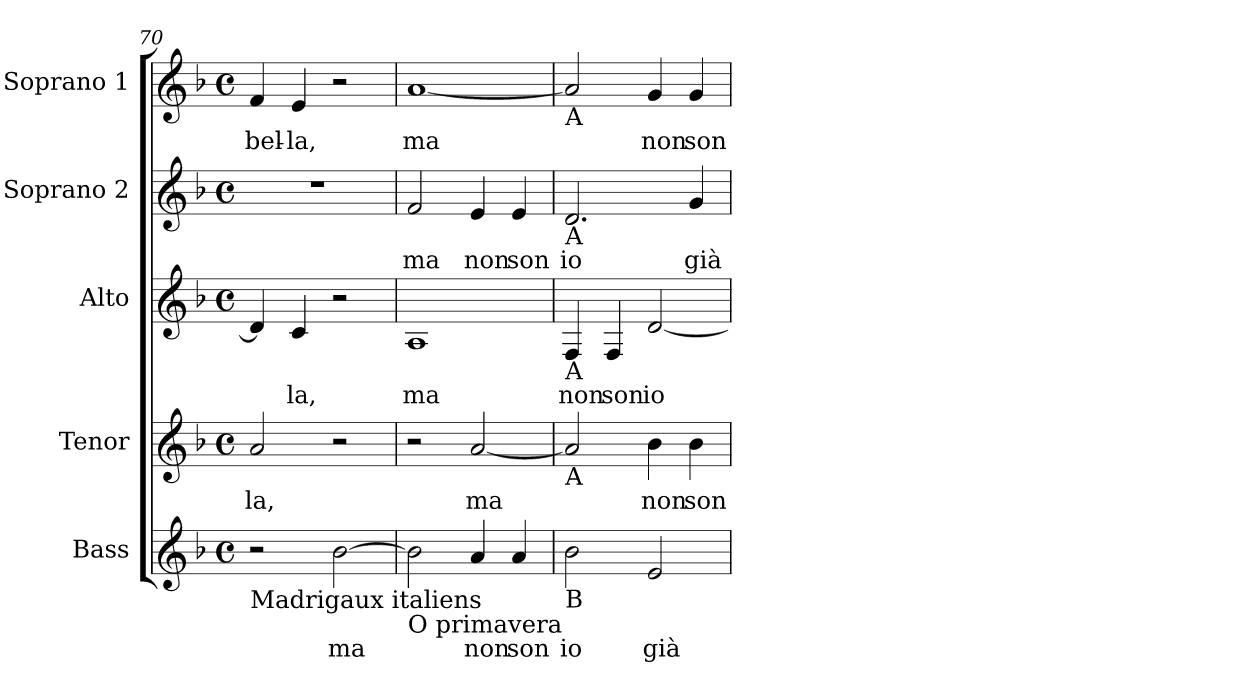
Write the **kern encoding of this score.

**kern	**text	**kern	**text	**kern	**text	**kern	**text	**kern	**text
*part5	*part5	*part4	*part4	*part3	*part3	*part2	*part2	*part1	*part1
*staff5	*staff5	*staff4	*staff4	*staff3	*staff3	*staff2	*staff2	*staff1	*staff1
*I"Bass	*	*I"Tenor	*	*I"Alto	*	*I"Soprano 2	*	*I"Soprano 1	*
*k[b-]	*	*k[b-]	*	*k[b-]	*	*k[b-]	*	*k[b-]	*
*F:	*	*F:	*	*F:	*	*F:	*	*F:	*
*M4/4	*	*M4/4	*	*M4/4	*	*M4/4	*	*M4/4	*
*met(c)	*	*met(c)	*	*met(c)	*	*met(c)	*	*met(c)	*
=70	=70	=70	=70	=70	=70	=70	=70	=70	=70
!LO:TX:b:t=Madrigaux italiens	!	!	!	!	!	!	!	!	!
!	!	!	!LO:LY:b:cj	!	!LO:LY:b:cj	!	!	!	!LO:LY:b:cj
2r	.	2a/	-la,	4d/]	--	1r	.	4f/	bel-
!	!	!	!	!	!LO:LY:b:cj	!	!	!	!LO:LY:b:cj
.	.	.	.	4c/	-la,	.	.	4e/	-la,
!	!LO:LY:b:cj	!	!	!	!	!	!	!	!
[>2b-\	ma	2r	.	2r	.	.	.	2r	.
=71	=71	=71	=71	=71	=71	=71	=71	=71	=71
!LO:TX:b:t=O primavera	!	!	!	!	!	!	!	!	!
!	!LO:LY:b:cj	!	!	!	!LO:LY:b:cj	!	!LO:LY:b:cj	!	!LO:LY:b:cj
2b-\]	.	2r	.	1A	ma	2f/	ma	[>1a	ma
!	!LO:LY:b:cj	!	!LO:LY:b:cj	!	!	!	!LO:LY:b:cj	!	!
4a/	non	[>2a/	ma	.	.	4e/	non	.	.
!	!LO:LY:b:cj	!	!	!	!	!	!LO:LY:b:cj	!	!
4a/	son	.	.	.	.	4e/	son	.	.
!!LO:PB:g=z
=72	=72	=72	=72	=72	=72	=72	=72	=72	=72
!	!	!	!	!	!	!	!	!LO:TX:b:t=A	!
!	!	!	!	!	!	!LO:TX:b:t=A	!	!	!
!	!	!	!	!LO:TX:b:t=A	!	!	!	!	!
!	!	!LO:TX:b:t=A	!	!	!	!	!	!	!
!LO:TX:b:t=B	!	!	!	!	!	!	!	!	!
!	!LO:LY:b:cj	!	!LO:LY:b:cj	!	!LO:LY:b:cj	!	!LO:LY:b:cj	!	!LO:LY:b:cj
2b-\	io	2a/]	.	4F/	non	2.d/	io	2a/]	.
!	!	!	!	!	!LO:LY:b:cj	!	!	!	!
.	.	.	.	4F/	son	.	.	.	.
!	!LO:LY:b:cj	!	!LO:LY:b:cj	!	!LO:LY:b:cj	!	!	!	!LO:LY:b:cj
2e/	già	4b-\	non	[<2d/	io	.	.	4g/	non
!	!	!	!LO:LY:b:cj	!	!	!	!LO:LY:b:cj	!	!LO:LY:b:cj
.	.	4b-\	son	.	.	4g/	già	4g/	son
=	=	=	=	=	=	=	=	=	=
*-	*-	*-	*-	*-	*-	*-	*-	*-	*-
